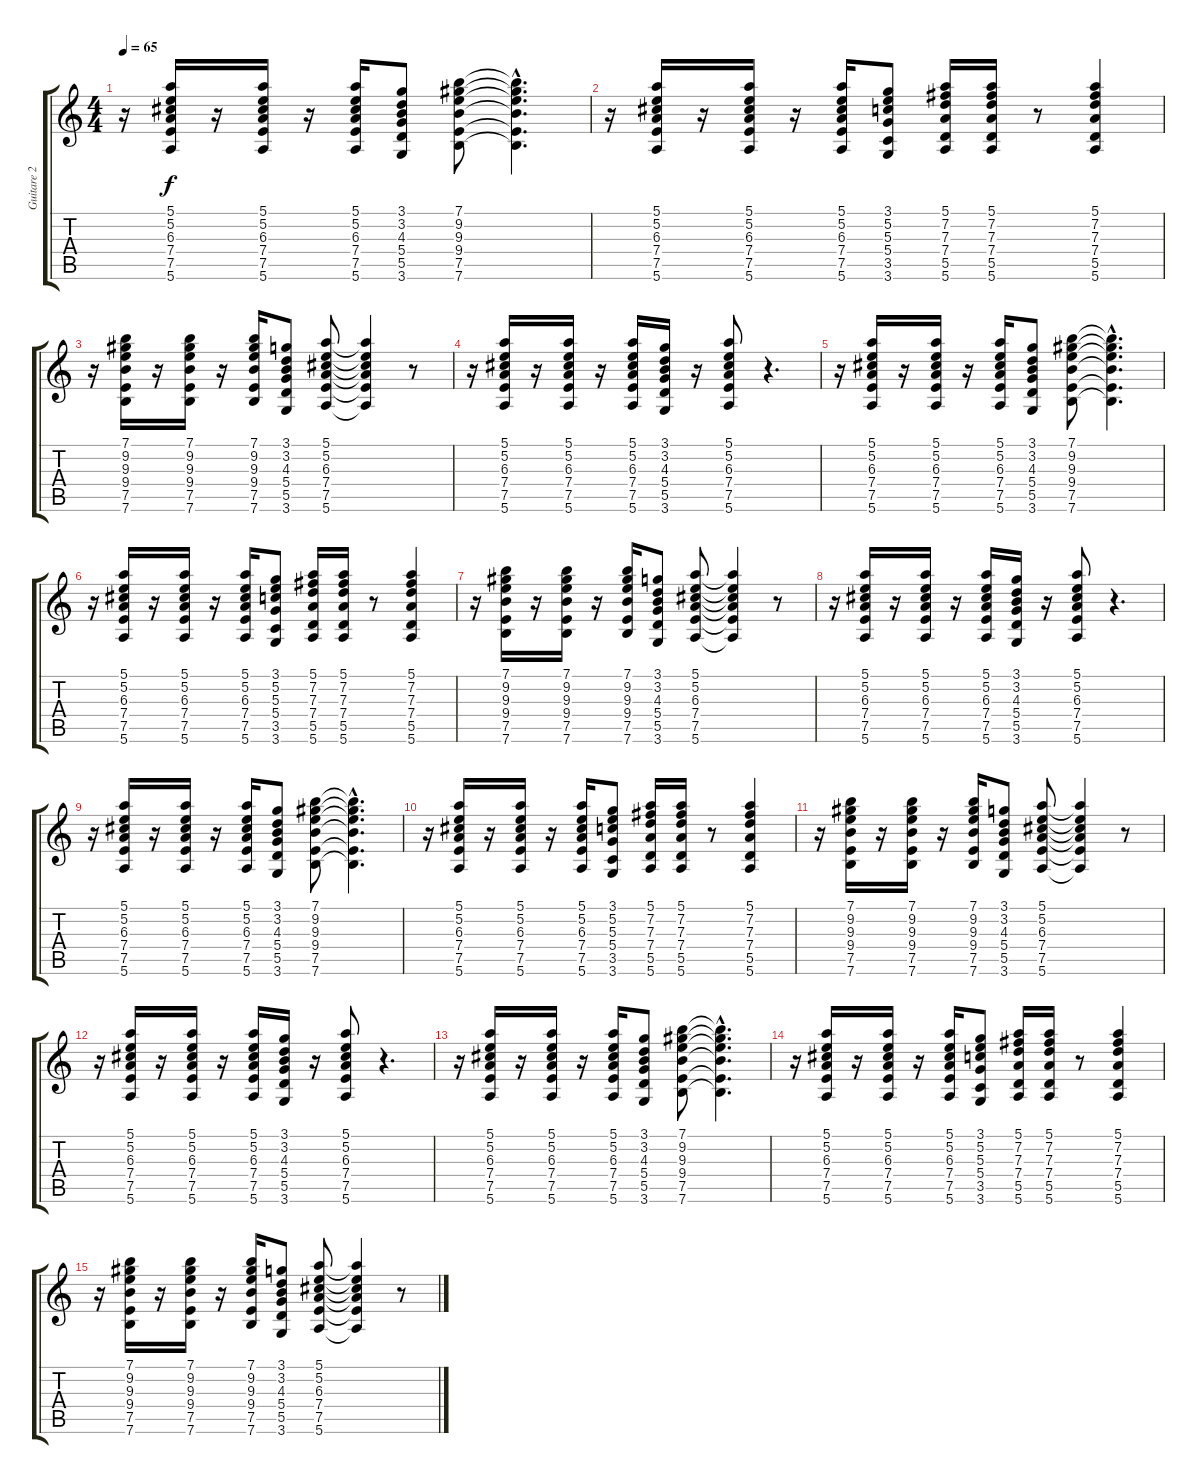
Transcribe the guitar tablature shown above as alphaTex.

\track ("Guitare 2" "Guitare 2") {instrument acousticguitarsteel}
\staff {score tabs}
\tuning (E4 B3 G3 D3 A2 E2) {hide}
\ts (4 4)
\tempo 65
\clef g2
\ks c
r.16{dy f} (5.1 5.2 6.3 7.4 7.5 5.6).16 r.16 (5.1 5.2 6.3 7.4 7.5 5.6).16 r.16 (5.1 5.2 6.3 7.4 7.5 5.6).16 (3.1 3.2 4.3 5.4 5.5 3.6).8 (7.1 9.2 9.3 9.4 7.5 7.6).8 (7.1{hac t} 9.2{hac t} 9.3{hac t} 9.4{hac t} 7.5{hac t} 7.6{hac t}).4{d} |
r.16 (5.1 5.2 6.3 7.4 7.5 5.6).16 r.16 (5.1 5.2 6.3 7.4 7.5 5.6).16 r.16 (5.1 5.2 6.3 7.4 7.5 5.6).16 (3.1 5.2 5.3 5.4 3.5 3.6).8 (5.1 7.2 7.3 7.4 5.5 5.6).16 (5.1 7.2 7.3 7.4 5.5 5.6).16 r.8 (5.1 7.2 7.3 7.4 5.5 5.6).4 |
r.16 (7.1 9.2 9.3 9.4 7.5 7.6).16 r.16 (7.1 9.2 9.3 9.4 7.5 7.6).16 r.16 (7.1 9.2 9.3 9.4 7.5 7.6).16 (3.1 3.2 4.3 5.4 5.5 3.6).8 (5.1 5.2 6.3 7.4 7.5 5.6).8 (5.1{t} 5.2{t} 6.3{t} 7.4{t} 7.5{t} 5.6{t}).4 r.8 |
r.16 (5.1 5.2 6.3 7.4 7.5 5.6).16 r.16 (5.1 5.2 6.3 7.4 7.5 5.6).16 r.16 (5.1 5.2 6.3 7.4 7.5 5.6).16 (3.1 3.2 4.3 5.4 5.5 3.6).16 r.16 (5.1 5.2 6.3 7.4 7.5 5.6).8 r.4{d} |
r.16 (5.1 5.2 6.3 7.4 7.5 5.6).16 r.16 (5.1 5.2 6.3 7.4 7.5 5.6).16 r.16 (5.1 5.2 6.3 7.4 7.5 5.6).16 (3.1 3.2 4.3 5.4 5.5 3.6).8 (7.1 9.2 9.3 9.4 7.5 7.6).8 (7.1{hac t} 9.2{hac t} 9.3{hac t} 9.4{hac t} 7.5{hac t} 7.6{hac t}).4{d} |
r.16 (5.1 5.2 6.3 7.4 7.5 5.6).16 r.16 (5.1 5.2 6.3 7.4 7.5 5.6).16 r.16 (5.1 5.2 6.3 7.4 7.5 5.6).16 (3.1 5.2 5.3 5.4 3.5 3.6).8 (5.1 7.2 7.3 7.4 5.5 5.6).16 (5.1 7.2 7.3 7.4 5.5 5.6).16 r.8 (5.1 7.2 7.3 7.4 5.5 5.6).4 |
r.16 (7.1 9.2 9.3 9.4 7.5 7.6).16 r.16 (7.1 9.2 9.3 9.4 7.5 7.6).16 r.16 (7.1 9.2 9.3 9.4 7.5 7.6).16 (3.1 3.2 4.3 5.4 5.5 3.6).8 (5.1 5.2 6.3 7.4 7.5 5.6).8 (5.1{t} 5.2{t} 6.3{t} 7.4{t} 7.5{t} 5.6{t}).4 r.8 |
r.16 (5.1 5.2 6.3 7.4 7.5 5.6).16 r.16 (5.1 5.2 6.3 7.4 7.5 5.6).16 r.16 (5.1 5.2 6.3 7.4 7.5 5.6).16 (3.1 3.2 4.3 5.4 5.5 3.6).16 r.16 (5.1 5.2 6.3 7.4 7.5 5.6).8 r.4{d} |
r.16 (5.1 5.2 6.3 7.4 7.5 5.6).16 r.16 (5.1 5.2 6.3 7.4 7.5 5.6).16 r.16 (5.1 5.2 6.3 7.4 7.5 5.6).16 (3.1 3.2 4.3 5.4 5.5 3.6).8 (7.1 9.2 9.3 9.4 7.5 7.6).8 (7.1{hac t} 9.2{hac t} 9.3{hac t} 9.4{hac t} 7.5{hac t} 7.6{hac t}).4{d} |
r.16 (5.1 5.2 6.3 7.4 7.5 5.6).16 r.16 (5.1 5.2 6.3 7.4 7.5 5.6).16 r.16 (5.1 5.2 6.3 7.4 7.5 5.6).16 (3.1 5.2 5.3 5.4 3.5 3.6).8 (5.1 7.2 7.3 7.4 5.5 5.6).16 (5.1 7.2 7.3 7.4 5.5 5.6).16 r.8 (5.1 7.2 7.3 7.4 5.5 5.6).4 |
r.16 (7.1 9.2 9.3 9.4 7.5 7.6).16 r.16 (7.1 9.2 9.3 9.4 7.5 7.6).16 r.16 (7.1 9.2 9.3 9.4 7.5 7.6).16 (3.1 3.2 4.3 5.4 5.5 3.6).8 (5.1 5.2 6.3 7.4 7.5 5.6).8 (5.1{t} 5.2{t} 6.3{t} 7.4{t} 7.5{t} 5.6{t}).4 r.8 |
r.16 (5.1 5.2 6.3 7.4 7.5 5.6).16 r.16 (5.1 5.2 6.3 7.4 7.5 5.6).16 r.16 (5.1 5.2 6.3 7.4 7.5 5.6).16 (3.1 3.2 4.3 5.4 5.5 3.6).16 r.16 (5.1 5.2 6.3 7.4 7.5 5.6).8 r.4{d} |
r.16 (5.1 5.2 6.3 7.4 7.5 5.6).16 r.16 (5.1 5.2 6.3 7.4 7.5 5.6).16 r.16 (5.1 5.2 6.3 7.4 7.5 5.6).16 (3.1 3.2 4.3 5.4 5.5 3.6).8 (7.1 9.2 9.3 9.4 7.5 7.6).8 (7.1{hac t} 9.2{hac t} 9.3{hac t} 9.4{hac t} 7.5{hac t} 7.6{hac t}).4{d} |
r.16 (5.1 5.2 6.3 7.4 7.5 5.6).16 r.16 (5.1 5.2 6.3 7.4 7.5 5.6).16 r.16 (5.1 5.2 6.3 7.4 7.5 5.6).16 (3.1 5.2 5.3 5.4 3.5 3.6).8 (5.1 7.2 7.3 7.4 5.5 5.6).16 (5.1 7.2 7.3 7.4 5.5 5.6).16 r.8 (5.1 7.2 7.3 7.4 5.5 5.6).4 |
r.16 (7.1 9.2 9.3 9.4 7.5 7.6).16 r.16 (7.1 9.2 9.3 9.4 7.5 7.6).16 r.16 (7.1 9.2 9.3 9.4 7.5 7.6).16 (3.1 3.2 4.3 5.4 5.5 3.6).8 (5.1 5.2 6.3 7.4 7.5 5.6).8 (5.1{t} 5.2{t} 6.3{t} 7.4{t} 7.5{t} 5.6{t}).4 r.8
